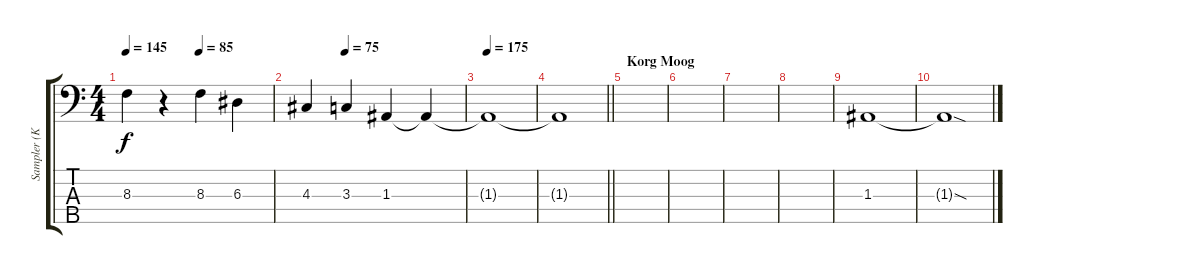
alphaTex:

\track ("Sampler (Korg Moog)" "Sampler (K") {instrument synthbass1}
\staff {score tabs}
\tuning (G2 D2 A1 E1 B0) {hide}
\ts (4 4)
\tempo 80
\tempo (75 0.5)
\tempo 145
\tempo (85 0.5)
\clef f4
\ks c
8.3.4{dy f} r.4 8.3.4 6.3.4 |
\tempo (65 0.25)
\tempo (75 0.25)
4.3.4 3.3.4 1.3.4 1.3{t}.4 |
\tempo 175
1.3{t}.1 |
\barLineRight lightlight
1.3{t}.1 |
\section ("" "Korg Moog")
|
|
|
|
1.3.1 |
1.3{sod t}.1
